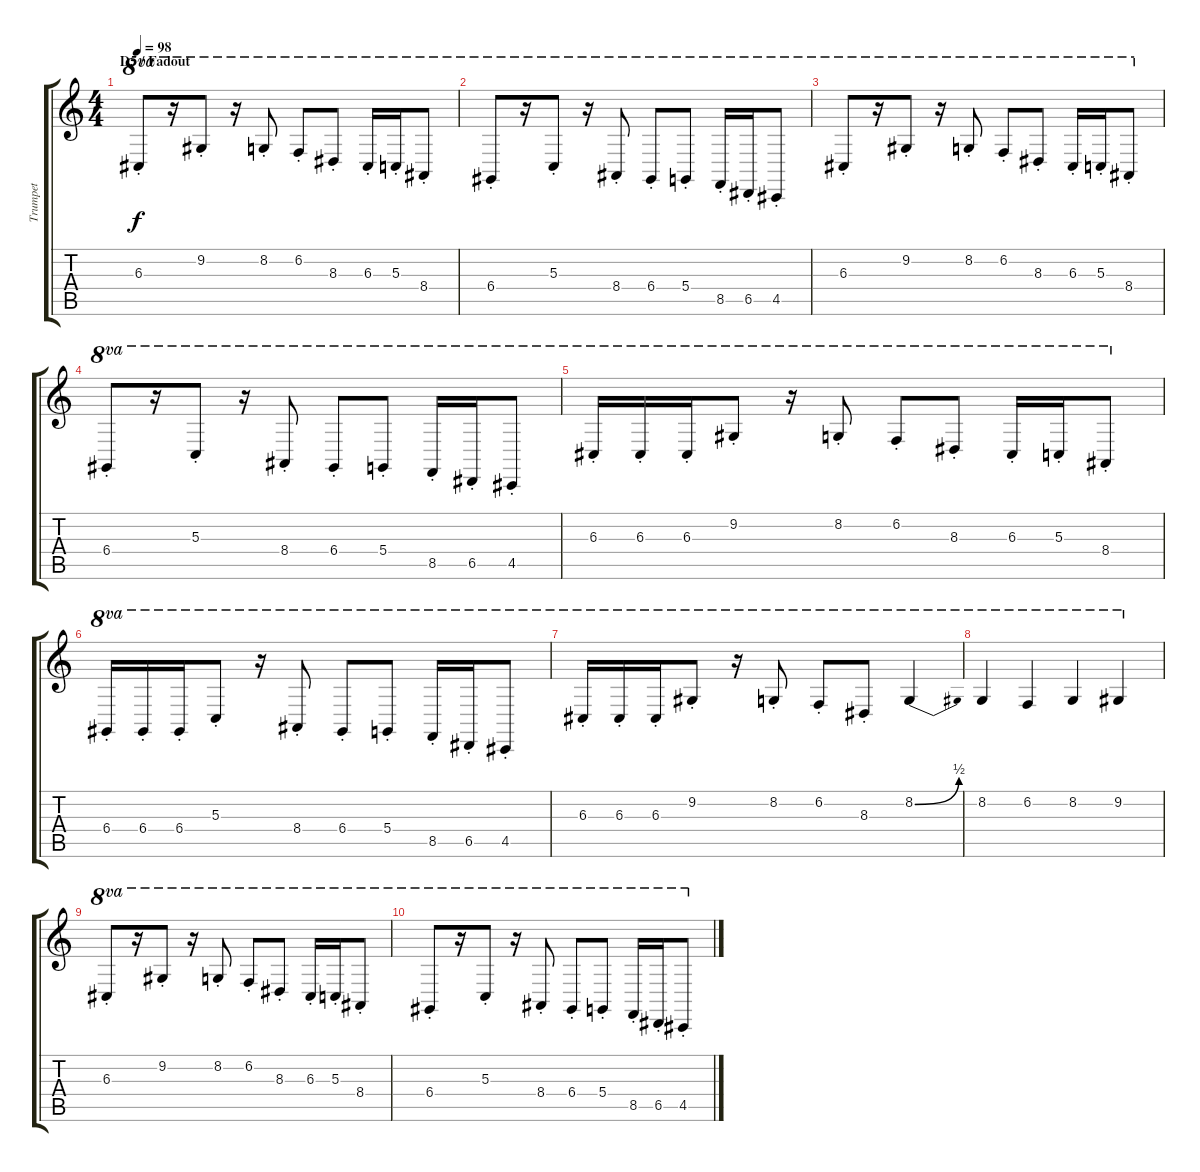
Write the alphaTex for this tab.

\track ("Trumpet" "Trumpet") {instrument trumpet}
\staff {score tabs}
\tuning (E4 B3 G3 D3 A2 E2) {hide}
\ts (4 4)
\section ("" "D5 / Fadout")
\tempo 98
\clef g2
\ks c
6.3{st}.8{ot 8va dy f} r.16{ot 8va} 9.2{st}.8{ot 8va} r.16{ot 8va} 8.2{st}.8{ot 8va} 6.2{st}.8{ot 8va} 8.3{st}.8{ot 8va} 6.3{st}.16{ot 8va} 5.3{st}.16{ot 8va} 8.4{st}.8{ot 8va} |
6.4{st}.8{ot 8va} r.16{ot 8va} 5.3{st}.8{ot 8va} r.16{ot 8va} 8.4{st}.8{ot 8va} 6.4{st}.8{ot 8va} 5.4{st}.8{ot 8va} 8.5{st}.16{ot 8va} 6.5{st}.16{ot 8va} 4.5{st}.8{ot 8va} |
6.3{st}.8{ot 8va} r.16{ot 8va} 9.2{st}.8{ot 8va} r.16{ot 8va} 8.2{st}.8{ot 8va} 6.2{st}.8{ot 8va} 8.3{st}.8{ot 8va} 6.3{st}.16{ot 8va} 5.3{st}.16{ot 8va} 8.4{st}.8{ot 8va} |
6.4{st}.8{ot 8va} r.16{ot 8va} 5.3{st}.8{ot 8va} r.16{ot 8va} 8.4{st}.8{ot 8va} 6.4{st}.8{ot 8va} 5.4{st}.8{ot 8va} 8.5{st}.16{ot 8va} 6.5{st}.16{ot 8va} 4.5{st}.8{ot 8va} |
6.3{st}.16{ot 8va} 6.3{st}.16{ot 8va} 6.3{st}.16{ot 8va} 9.2{st}.8{ot 8va} r.16{ot 8va} 8.2{st}.8{ot 8va} 6.2{st}.8{ot 8va} 8.3{st}.8{ot 8va} 6.3{st}.16{ot 8va} 5.3{st}.16{ot 8va} 8.4{st}.8{ot 8va} |
6.4{st}.16{ot 8va} 6.4{st}.16{ot 8va} 6.4{st}.16{ot 8va} 5.3{st}.8{ot 8va} r.16{ot 8va} 8.4{st}.8{ot 8va} 6.4{st}.8{ot 8va} 5.4{st}.8{ot 8va} 8.5{st}.16{ot 8va} 6.5{st}.16{ot 8va} 4.5{st}.8{ot 8va} |
6.3{st}.16{ot 8va} 6.3{st}.16{ot 8va} 6.3{st}.16{ot 8va} 9.2{st}.8{ot 8va} r.16{ot 8va} 8.2{st}.8{ot 8va} 6.2{st}.8{ot 8va} 8.3{st}.8{ot 8va} 8.2{be (bend 0 0 60 2)}.4{ot 8va} |
8.2.4{ot 8va} 6.2.4{ot 8va} 8.2.4{ot 8va} 9.2.4{ot 8va} |
6.3{st}.8{ot 8va} r.16{ot 8va} 9.2{st}.8{ot 8va} r.16{ot 8va} 8.2{st}.8{ot 8va} 6.2{st}.8{ot 8va} 8.3{st}.8{ot 8va} 6.3{st}.16{ot 8va} 5.3{st}.16{ot 8va} 8.4{st}.8{ot 8va} |
6.4{st}.8{ot 8va} r.16{ot 8va} 5.3{st}.8{ot 8va} r.16{ot 8va} 8.4{st}.8{ot 8va} 6.4{st}.8{ot 8va} 5.4{st}.8{ot 8va} 8.5{st}.16{ot 8va} 6.5{st}.16{ot 8va} 4.5{st}.8{ot 8va}
